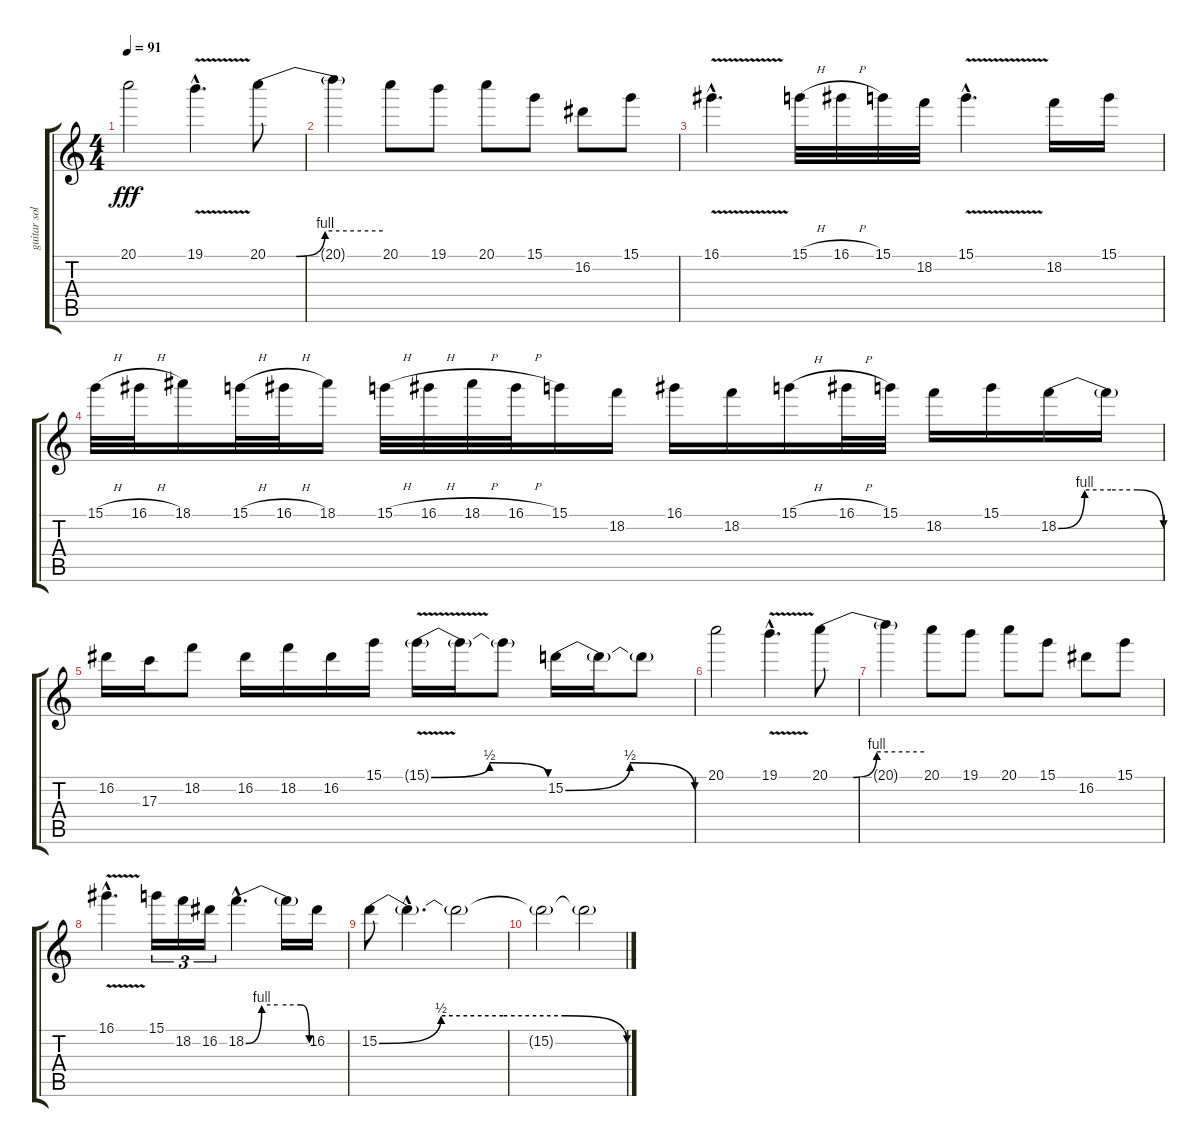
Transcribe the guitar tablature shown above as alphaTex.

\track ("guitar solo" "guitar sol") {instrument distortionguitar}
\staff {score tabs}
\tuning (E4 B3 G3 D3 A2 E2) {hide}
\ts (4 4)
\tempo 91
\clef g2
\ks c
20.1.2{dy fff volume 10} 19.1{v hac}.4{d} 20.1{be (custom 0 0 15 0 30 4 60 4)}.8 |
20.1{t}.4 20.1.8 19.1.8 20.1.8 15.1.8 16.2.8 15.1.8 |
16.1{v hac}.4{d} 15.1{h}.32 16.1{h}.32 15.1.32 18.2.32 15.1{v hac}.4{d} 18.2.16 15.1.16 |
15.1{h}.32{volume 5} 16.1{h}.32 18.1.16 15.1{h}.32 16.1{h}.32 18.1.16 15.1{h}.32 16.1{h}.32 18.1{h}.32 16.1{h}.32 15.1.16 18.2.16 16.1.16 18.2.16 15.1{h}.16 16.1{h}.32 15.1.32 18.2.16 15.1.16 18.2{be (custom 0 0 15 4 30 4 45 4 60 0)}.16 18.2{t}.16 |
16.2.16 17.3.16 18.2.8 16.2.16 18.2.16 16.2.16 15.1.16 15.1{be (bendrelease 0 0 30 2 45 2 60 0) v g}.16 15.1{t}.16 15.1{t}.8 15.2{be (bendrelease 0 0 30 2 30 2 60 0)}.16 15.2{t}.16 15.2{t}.8 |
20.1.2{volume 15 balance 12} 19.1{v hac}.4{d} 20.1{be (custom 0 0 15 0 30 4 60 4)}.8 |
20.1{t}.4 20.1.8 19.1.8 20.1.8 15.1.8 16.2.8 15.1.8 |
16.1{v hac}.4{d volume 0} 15.1.16{tu (3 2)} 18.2.16{tu (3 2)} 16.2.16{tu (3 2)} 18.2{be (custom 0 0 15 4 30 4 45 4 52 4 60 0) hac}.4{d} 18.2{t}.16 16.2.16 |
15.2{be (custom 0 0 15 2 30 2 45 2 60 0)}.8 15.2{hac t}.4{d} 15.2{t}.2 |
15.2{t}.2 15.2{t}.2
